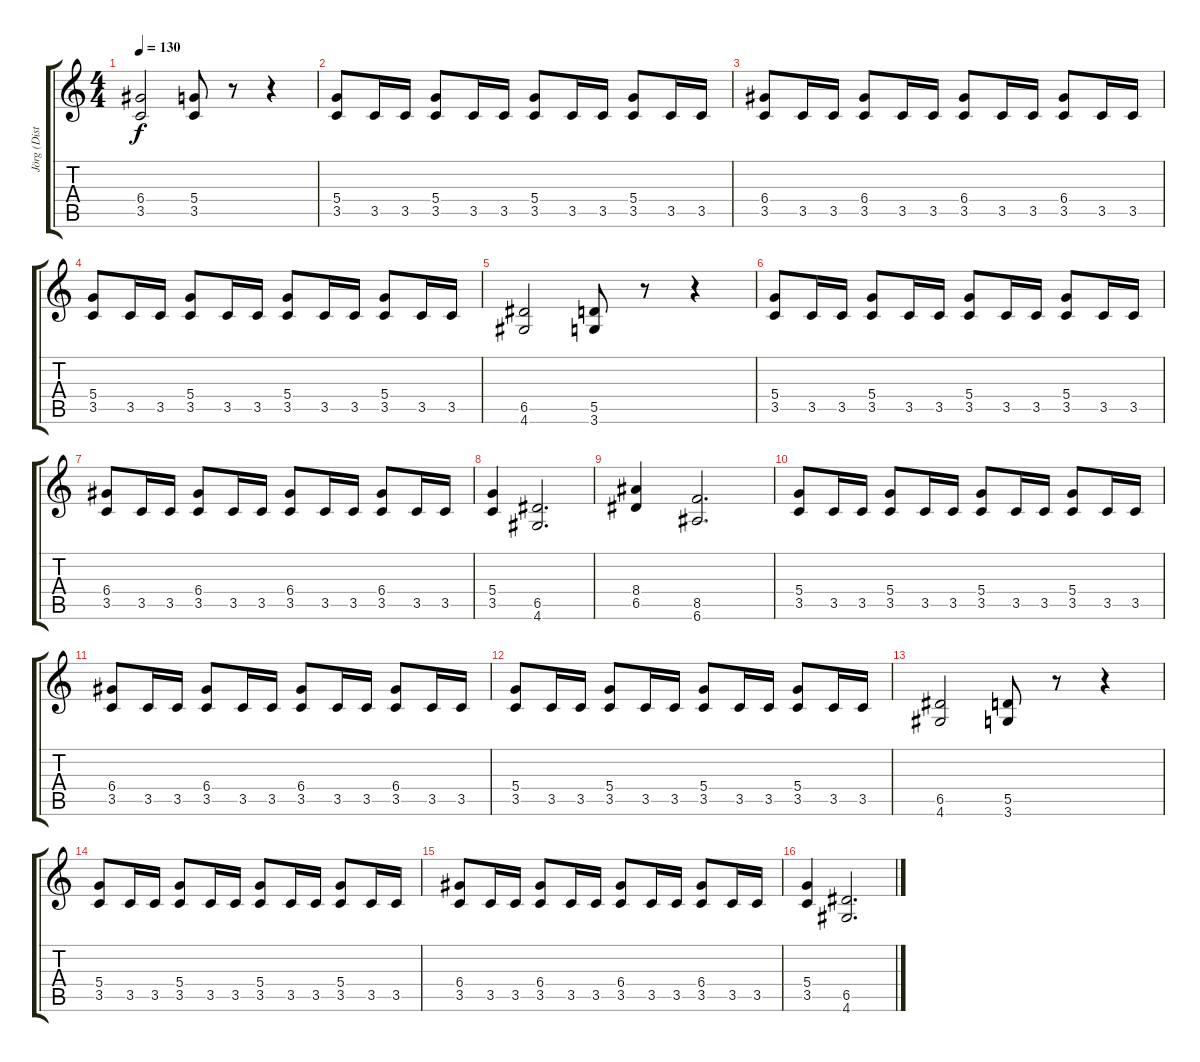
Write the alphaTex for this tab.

\track ("Jörg (Distortion Guitar)" "Jörg (Dist") {instrument distortionguitar}
\staff {score tabs}
\tuning (E4 B3 G3 D3 A2 E2) {hide}
\ts (4 4)
\tempo 130
\clef g2
\ks c
(6.4 3.5).2{dy f} (5.4 3.5).8 r.8 r.4 |
(5.4 3.5).8 3.5.16 3.5.16 (5.4 3.5).8 3.5.16 3.5.16 (5.4 3.5).8 3.5.16 3.5.16 (5.4 3.5).8 3.5.16 3.5.16 |
(6.4 3.5).8 3.5.16 3.5.16 (6.4 3.5).8 3.5.16 3.5.16 (6.4 3.5).8 3.5.16 3.5.16 (6.4 3.5).8 3.5.16 3.5.16 |
(5.4 3.5).8 3.5.16 3.5.16 (5.4 3.5).8 3.5.16 3.5.16 (5.4 3.5).8 3.5.16 3.5.16 (5.4 3.5).8 3.5.16 3.5.16 |
(6.5 4.6).2 (5.5 3.6).8 r.8 r.4 |
(5.4 3.5).8 3.5.16 3.5.16 (5.4 3.5).8 3.5.16 3.5.16 (5.4 3.5).8 3.5.16 3.5.16 (5.4 3.5).8 3.5.16 3.5.16 |
(6.4 3.5).8 3.5.16 3.5.16 (6.4 3.5).8 3.5.16 3.5.16 (6.4 3.5).8 3.5.16 3.5.16 (6.4 3.5).8 3.5.16 3.5.16 |
(5.4 3.5).4 (6.5 4.6).2{d} |
(8.4 6.5).4 (8.5 6.6).2{d} |
(5.4 3.5).8 3.5.16 3.5.16 (5.4 3.5).8 3.5.16 3.5.16 (5.4 3.5).8 3.5.16 3.5.16 (5.4 3.5).8 3.5.16 3.5.16 |
(6.4 3.5).8 3.5.16 3.5.16 (6.4 3.5).8 3.5.16 3.5.16 (6.4 3.5).8 3.5.16 3.5.16 (6.4 3.5).8 3.5.16 3.5.16 |
(5.4 3.5).8 3.5.16 3.5.16 (5.4 3.5).8 3.5.16 3.5.16 (5.4 3.5).8 3.5.16 3.5.16 (5.4 3.5).8 3.5.16 3.5.16 |
(6.5 4.6).2 (5.5 3.6).8 r.8 r.4 |
(5.4 3.5).8 3.5.16 3.5.16 (5.4 3.5).8 3.5.16 3.5.16 (5.4 3.5).8 3.5.16 3.5.16 (5.4 3.5).8 3.5.16 3.5.16 |
(6.4 3.5).8 3.5.16 3.5.16 (6.4 3.5).8 3.5.16 3.5.16 (6.4 3.5).8 3.5.16 3.5.16 (6.4 3.5).8 3.5.16 3.5.16 |
(5.4 3.5).4 (6.5 4.6).2{d}
